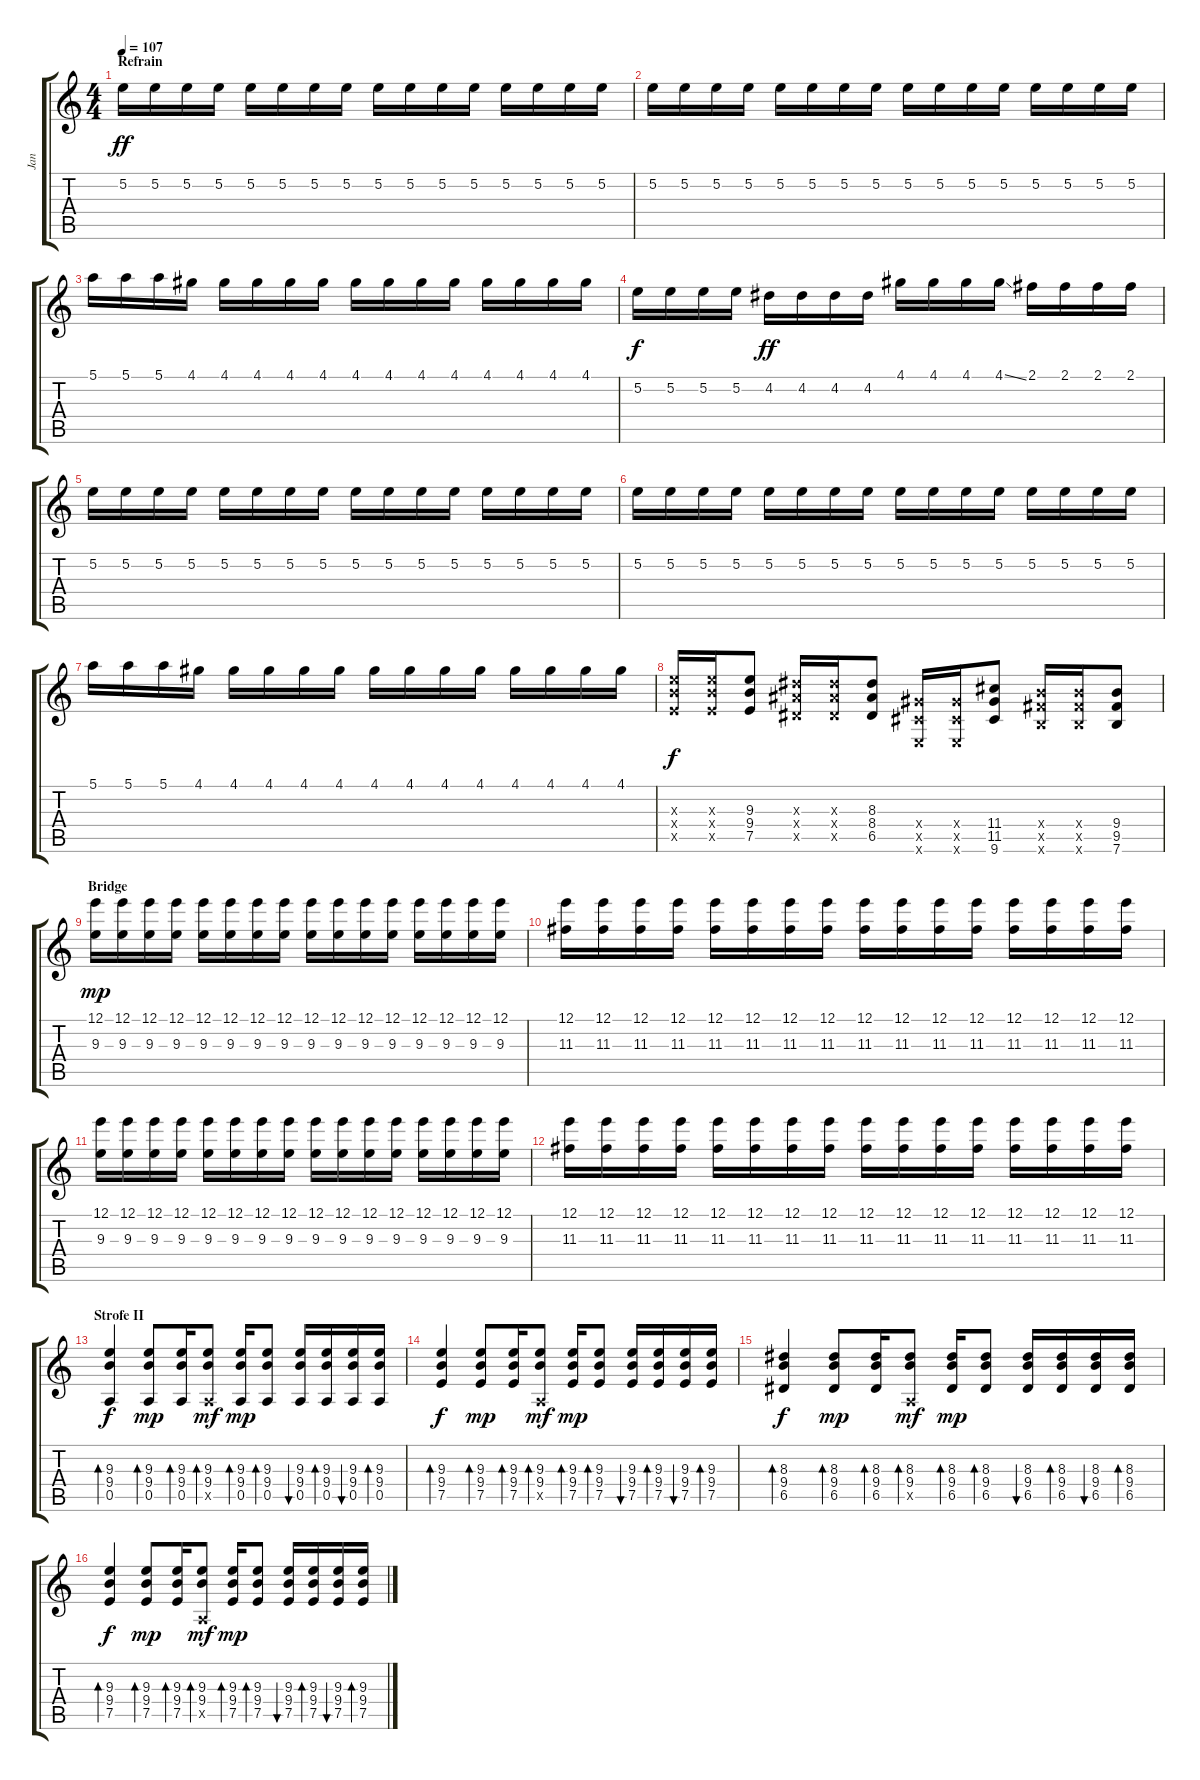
\track ("Jan" "Jan") {instrument overdrivenguitar}
\staff {score tabs}
\tuning (E4 B3 G3 D3 A2 E2) {hide}
\ts (4 4)
\section ("" "Refrain")
\tempo 107
\clef g2
\ks c
5.2.16{dy ff volume 13 instrument overdrivenguitar} 5.2.16 5.2.16 5.2.16 5.2.16 5.2.16 5.2.16 5.2.16 5.2.16 5.2.16 5.2.16 5.2.16 5.2.16 5.2.16 5.2.16 5.2.16 |
5.2.16 5.2.16 5.2.16 5.2.16 5.2.16 5.2.16 5.2.16 5.2.16 5.2.16 5.2.16 5.2.16 5.2.16 5.2.16 5.2.16 5.2.16 5.2.16 |
5.1.16 5.1.16 5.1.16 4.1.16 4.1.16 4.1.16 4.1.16 4.1.16 4.1.16 4.1.16 4.1.16 4.1.16 4.1.16 4.1.16 4.1.16 4.1.16 |
5.2.16{dy f} 5.2.16 5.2.16 5.2.16 4.2.16{dy ff} 4.2.16 4.2.16 4.2.16 4.1.16 4.1.16 4.1.16 4.1{ss}.16 2.1.16 2.1.16 2.1.16 2.1.16 |
5.2.16{volume 13 instrument overdrivenguitar} 5.2.16 5.2.16 5.2.16 5.2.16 5.2.16 5.2.16 5.2.16 5.2.16 5.2.16 5.2.16 5.2.16 5.2.16 5.2.16 5.2.16 5.2.16 |
5.2.16 5.2.16 5.2.16 5.2.16 5.2.16 5.2.16 5.2.16 5.2.16 5.2.16 5.2.16 5.2.16 5.2.16 5.2.16 5.2.16 5.2.16 5.2.16 |
5.1.16 5.1.16 5.1.16 4.1.16 4.1.16 4.1.16 4.1.16 4.1.16 4.1.16 4.1.16 4.1.16 4.1.16 4.1.16 4.1.16 4.1.16 4.1.16 |
(9.3{x} 9.4{x} 7.5{x}).16{dy f} (9.3{x} 9.4{x} 7.5{x}).16 (9.3 9.4 7.5).8 (8.3{x} 8.4{x} 6.5{x}).16 (8.3{x} 8.4{x} 6.5{x}).16 (8.3 8.4 6.5).8 (6.4{x} 4.5{x} 0.6{x}).16 (6.4{x} 4.5{x} 0.6{x}).16 (11.4 11.5 9.6).8 (9.4{x} 9.5{x} 7.6{x}).16 (9.4{x} 9.5{x} 7.6{x}).16 (9.4 9.5 7.6).8 |
\section ("" "Bridge")
(12.1 9.3).16{dy mp volume 16} (12.1 9.3).16 (12.1 9.3).16 (12.1 9.3).16 (12.1 9.3).16 (12.1 9.3).16 (12.1 9.3).16 (12.1 9.3).16 (12.1 9.3).16 (12.1 9.3).16 (12.1 9.3).16 (12.1 9.3).16 (12.1 9.3).16 (12.1 9.3).16 (12.1 9.3).16 (12.1 9.3).16 |
(12.1 11.3).16 (12.1 11.3).16 (12.1 11.3).16 (12.1 11.3).16 (12.1 11.3).16 (12.1 11.3).16 (12.1 11.3).16 (12.1 11.3).16 (12.1 11.3).16 (12.1 11.3).16 (12.1 11.3).16 (12.1 11.3).16 (12.1 11.3).16 (12.1 11.3).16 (12.1 11.3).16 (12.1 11.3).16 |
(12.1 9.3).16{volume 16} (12.1 9.3).16 (12.1 9.3).16 (12.1 9.3).16 (12.1 9.3).16 (12.1 9.3).16 (12.1 9.3).16 (12.1 9.3).16 (12.1 9.3).16 (12.1 9.3).16 (12.1 9.3).16 (12.1 9.3).16 (12.1 9.3).16 (12.1 9.3).16 (12.1 9.3).16 (12.1 9.3).16 |
(12.1 11.3).16 (12.1 11.3).16 (12.1 11.3).16 (12.1 11.3).16 (12.1 11.3).16 (12.1 11.3).16 (12.1 11.3).16 (12.1 11.3).16 (12.1 11.3).16 (12.1 11.3).16 (12.1 11.3).16 (12.1 11.3).16 (12.1 11.3).16 (12.1 11.3).16 (12.1 11.3).16 (12.1 11.3).16 |
\section ("" "Strofe II")
(9.3 9.4 0.5).4{bd 30 dy f volume 13 instrument electricguitarclean} (9.3 9.4 0.5).8{bd 30 dy mp} (9.3 9.4 0.5).16{bd 30} (9.3 9.4 0.5{x}).8{bd 30 dy mf} (9.3 9.4 0.5).16{bd 30 dy mp} (9.3 9.4 0.5).8{bd 30} (9.3 9.4 0.5).16{bu 30} (9.3 9.4 0.5).16{bd 30} (9.3 9.4 0.5).16{bu 30} (9.3 9.4 0.5).16{bd 30} |
(9.3 9.4 7.5).4{bd 30 dy f} (9.3 9.4 7.5).8{bd 30 dy mp} (9.3 9.4 7.5).16{bd 30} (9.3 9.4 0.5{x}).8{bd 30 dy mf} (9.3 9.4 7.5).16{bd 30 dy mp} (9.3 9.4 7.5).8{bd 30} (9.3 9.4 7.5).16{bu 30} (9.3 9.4 7.5).16{bd 30} (9.3 9.4 7.5).16{bu 30} (9.3 9.4 7.5).16{bd 30} |
(8.3 9.4 6.5).4{bd 30 dy f} (8.3 9.4 6.5).8{bd 30 dy mp} (8.3 9.4 6.5).16{bd 30} (8.3 9.4 0.5{x}).8{bd 30 dy mf} (8.3 9.4 6.5).16{bd 30 dy mp} (8.3 9.4 6.5).8{bd 30} (8.3 9.4 6.5).16{bu 30} (8.3 9.4 6.5).16{bd 30} (8.3 9.4 6.5).16{bu 30} (8.3 9.4 6.5).16{bd 30} |
(9.3 9.4 7.5).4{bd 30 dy f} (9.3 9.4 7.5).8{bd 30 dy mp} (9.3 9.4 7.5).16{bd 30} (9.3 9.4 0.5{x}).8{bd 30 dy mf} (9.3 9.4 7.5).16{bd 30 dy mp} (9.3 9.4 7.5).8{bd 30} (9.3 9.4 7.5).16{bu 30} (9.3 9.4 7.5).16{bd 30} (9.3 9.4 7.5).16{bu 30} (9.3 9.4 7.5).16{bd 30}
